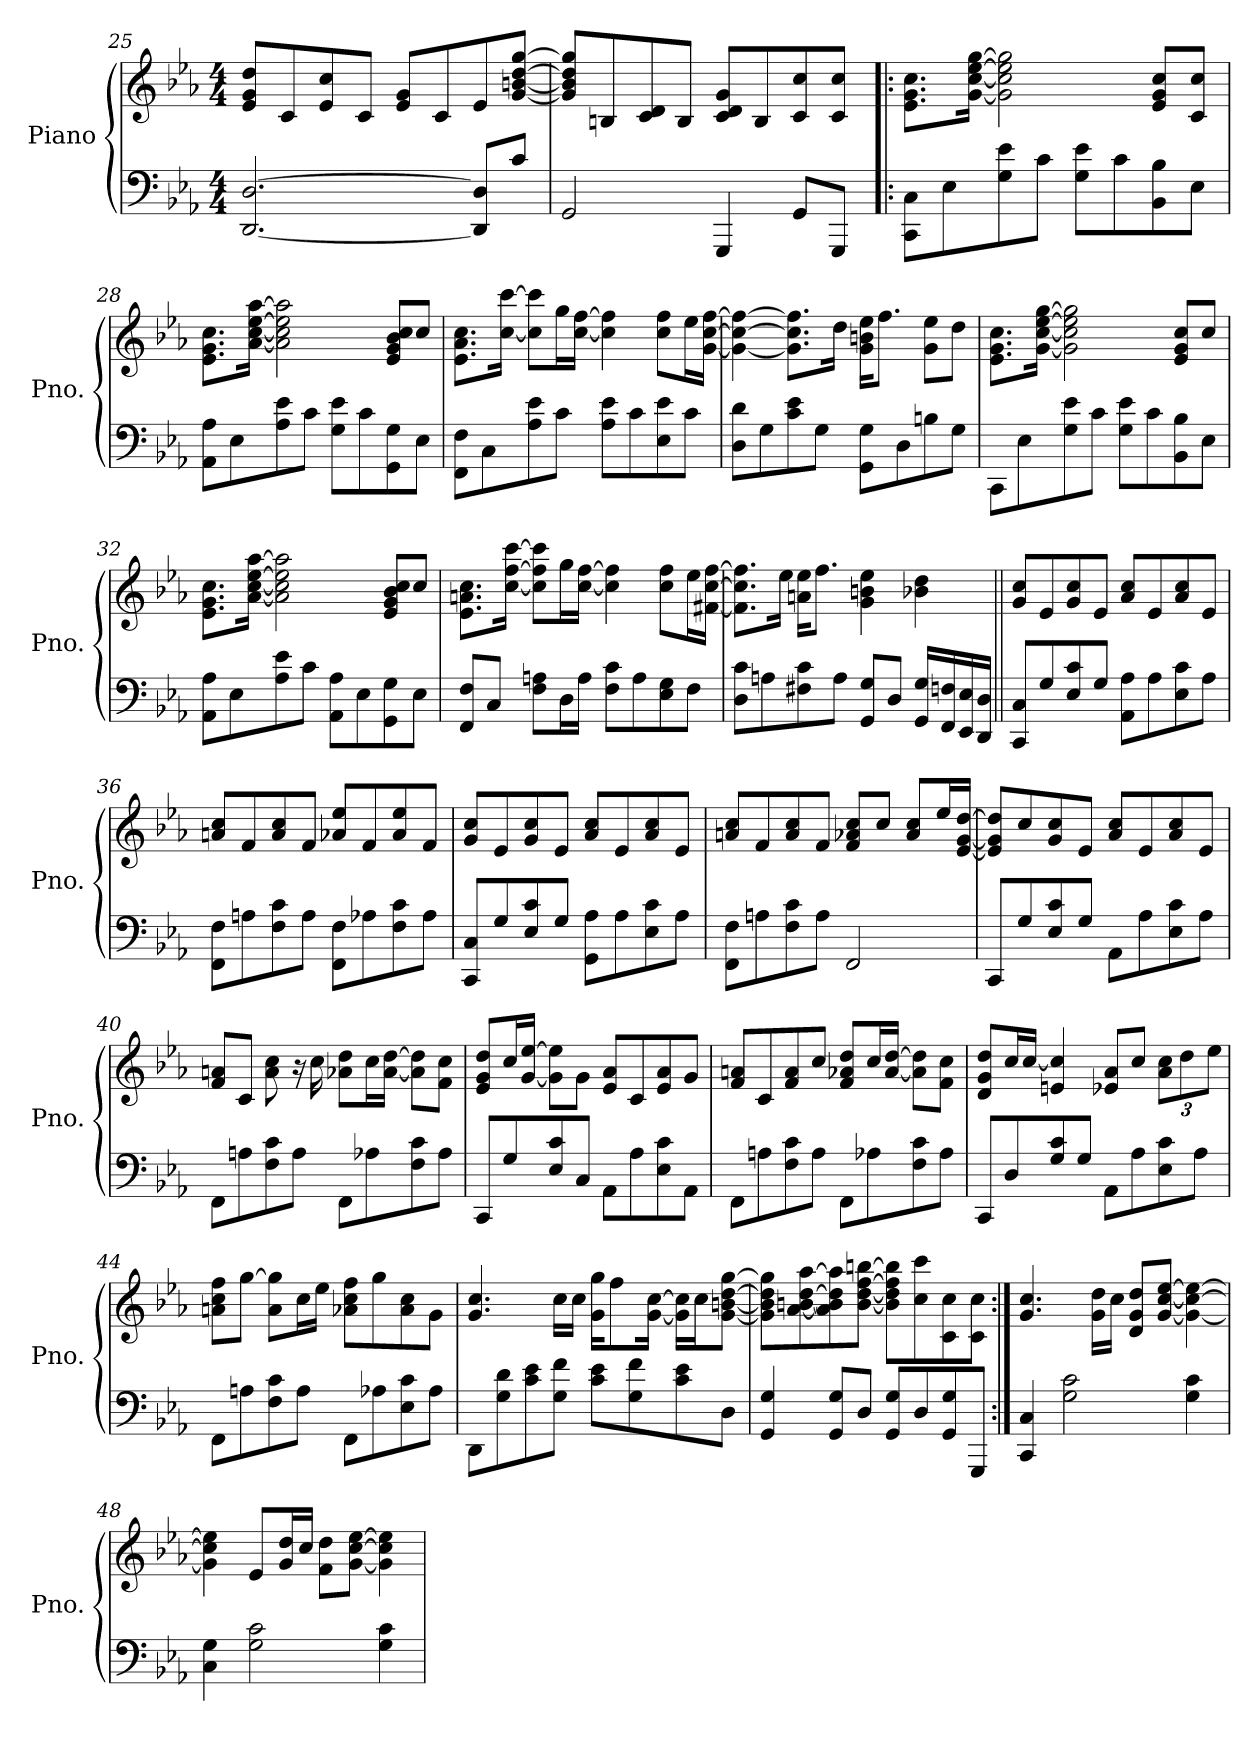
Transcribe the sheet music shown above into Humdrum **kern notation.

**kern	**kern
*part1	*part1
*staff2	*staff1
*I"Piano	*
*I'Pno.	*
*clefF4	*clefG2
*k[b-e-a-]	*k[b-e-a-]
*M4/4	*M4/4
=25	=25
[2.DD/ [2.D/	8e-/ 8g/ 8dd/L
.	8c/
.	8e-/ 8cc/
.	8c/J
.	8e-/ 8g/L
.	8c/
8DD/] 8D/]L	8e-/
8c/J	[8g/ [8bn/ [8dd/ [8gg/J
!!LO:LB:g=z
=26	=26
2GG/	8g/] 8b/] 8dd/] 8gg/]L
.	8Bn/
.	8c/ 8d/
.	8B/J
4GGG/	8c/ 8d/ 8g/L
.	8B/
8GG/L	8c/ 8cc/
8GGG/J	8c/ 8cc/J
!!LO:PB:g=z
=27!|:	=27!|:
8CC\ 8C\L	8.e-\ 8.g\ 8.cc\L
8E-\	.
.	[16g\ [16cc\ [16ee-\ [16gg\Jk
8G\ 8e-\	2g\] 2cc\] 2ee-\] 2gg\]
8c\J	.
8G\ 8e-\L	.
8c\	.
8BB-\ 8B-\	8e-/ 8g/ 8cc/L
8E-\J	8c/ 8cc/J
=28	=28
8AA-\ 8A-\L	8.e-\ 8.g\ 8.cc\L
8E-\	.
.	[16a-\ [16cc\ [16ee-\ [16aa-\Jk
8A-\ 8e-\	2a-\] 2cc\] 2ee-\] 2aa-\]
8c\J	.
8G\ 8e-\L	.
8c\	.
8GG\ 8G\	8e-/ 8g/ 8b-/ 8cc/L
8E-\J	8cc/J
!!LO:LB:g=z
=29	=29
8FF\ 8F\L	8.e-\ 8.a-\ 8.cc\L
8C\	.
.	[16cc\ [16ccc\Jk
8A-\ 8e-\	8cc\] 8ccc\]L
8c\J	16gg\L
.	[16cc\ [16ff\JJ
8A-\ 8e-\L	4cc\] 4ff\]
8c\	.
8E-\ 8e-\	8cc\ 8ff\L
8c\J	16ee-\L
.	[16g\ [16cc\ [16ff\JJ
=30	=30
8D\ 8d\L	4g\_ 4cc\_ 4ff\_
8G\	.
8c\ 8e-\	8.g\] 8.cc\] 8.ff\]L
8G\J	.
.	16dd\Jk
8GG\ 8G\L	16g\ 16bn\ 16ee-\KL
.	8.ff\J
8D\	.
8Bn\	8g\ 8ee-\L
8G\J	8dd\J
!!LO:LB:g=z
=31	=31
8CC\L	8.e-\ 8.g\ 8.cc\L
8E-\	.
.	[16g\ [16cc\ [16ee-\ [16gg\Jk
8G\ 8e-\	2g\] 2cc\] 2ee-\] 2gg\]
8c\J	.
8G\ 8e-\L	.
8c\	.
8BB-\ 8B-\	8e-/ 8g/ 8cc/L
8E-\J	8cc/J
=32	=32
8AA-\ 8A-\L	8.e-\ 8.g\ 8.cc\L
8E-\	.
.	[16a-\ [16cc\ [16ee-\ [16aa-\Jk
8A-\ 8e-\	2a-\] 2cc\] 2ee-\] 2aa-\]
8c\J	.
8AA-\ 8A-\L	.
8E-\	.
8GG\ 8G\	8e-/ 8g/ 8b-/ 8cc/L
8E-\J	8cc/J
!!LO:LB:g=z
=33	=33
8FF/ 8F/L	8.e-\ 8.an\ 8.cc\L
8C/J	.
.	[16cc\ [16ff\ [16ccc\Jk
8F\ 8An\L	8cc\] 8ff\] 8ccc\]L
16D\L	16gg\L
16A\JJ	[16cc\ [16ff\JJ
8F\ 8c\L	4cc\] 4ff\]
8A\	.
8E-\ 8G\	8cc\ 8ff\L
8F\J	16ee-\L
.	[16f#X\ [16cc\ [16ff\JJ
=34	=34
8D\ 8c\L	8.f#\] 8.cc\] 8.ff\]L
8An\	.
.	16ee-\Jk
8F#X\ 8c\	16an\ 16ee-\KL
.	8.ff\J
8A\J	.
8GG/ 8G/L	4g\ 4bn\ 4ee-\
8D/J	.
16GG/ 16G/LL	4b-X\ 4dd\
16FF/ 16Fn/	.
16EE-/ 16E-/	.
16DD/ 16D/JJ	.
!!LO:LB:g=z
=35||	=35||
8CC/ 8C/L	8g/ 8cc/L
8G/	8e-/
8E-/ 8c/	8g/ 8cc/
8G/J	8e-/J
8AA-\ 8A-\L	8a-/ 8cc/L
8A-\	8e-/
8E-\ 8c\	8a-/ 8cc/
8A-\J	8e-/J
=36	=36
8FF\ 8F\L	8an/ 8cc/L
8An\	8f/
8F\ 8c\	8a/ 8cc/
8A\J	8f/J
8FF\ 8F\L	8a-X/ 8ee-/L
8A-X\	8f/
8F\ 8c\	8a-/ 8ee-/
8A-\J	8f/J
!!LO:LB:g=z
=37	=37
8CC/ 8C/L	8g/ 8cc/L
8G/	8e-/
8E-/ 8c/	8g/ 8cc/
8G/J	8e-/J
8GG\ 8A-\L	8a-/ 8cc/L
8A-\	8e-/
8E-\ 8c\	8a-/ 8cc/
8A-\J	8e-/J
!!LO:PB:g=z
=38	=38
8FF\ 8F\L	8an/ 8cc/L
8An\	8f/
8F\ 8c\	8a/ 8cc/
8A\J	8f/J
2FF/	8f/ 8a-X/ 8cc/L
.	8cc/J
.	8a-/ 8cc/L
.	16ee-/L
.	[16e-/ [16g/ [16dd/JJ
=39	=39
8CC/L	8e-/] 8g/] 8dd/]L
8G/	8cc/
8E-/ 8c/	8g/ 8cc/
8G/J	8e-/J
8AA-\L	8a-/ 8cc/L
8A-\	8e-/
8E-\ 8c\	8a-/ 8cc/
8A-\J	8e-/J
!!LO:LB:g=z
=40	=40
8FF\L	8f/ 8an/L
8An\	8c/J
8F\ 8c\	8a\ 8cc\
8A\J	16r
.	16cc\
8FF\L	8a-X\ 8dd\L
8A-X\	16cc\L
.	[16a-\ [16dd\JJ
8F\ 8c\	8a-\] 8dd\]L
8A-\J	8f\ 8cc\J
=41	=41
8CC/L	8e-/ 8g/ 8dd/L
8G/	16cc/L
.	[16g/ [16ee-/JJ
8E-/ 8c/	8g\] 8ee-\]L
8C/J	8g\J
8AA-\L	8e-/ 8a-/L
8A-\	8c/
8E-\ 8c\	8e-/ 8a-/
8AA-\J	8g/J
!!LO:LB:g=z
=42	=42
8FF\L	8f/ 8an/L
8An\	8c/
8F\ 8c\	8f/ 8a/
8A\J	8cc/J
8FF\L	8f/ 8a-X/ 8dd/L
8A-X\	16cc/L
.	[16a-/ [16dd/JJ
8F\ 8c\	8a-\] 8dd\]L
8A-\J	8f\ 8cc\J
=43	=43
8CC/L	8d/ 8g/ 8dd/L
8D/	16cc/L
.	[16cc/JJ
8G/ 8c/	4en/ 4cc/]
8G/J	.
8AA-\L	8e-X/ 8a-/L
8A-\	8cc/J
*	*Xbrackettup
8E-\ 8c\	12a-\ 12cc\L
.	12dd\
8A-\J	.
.	12ee-\J
=44	=44
8FF\L	8an\ 8cc\ 8ff\L
8An\	[8gg\J
8F\ 8c\	8a\ 8gg\]L
8A\J	16cc\L
.	16ee-\JJ
8FF\L	8a-X\ 8cc\ 8ff\L
8A-X\	8gg\
8E-\ 8c\	8a-\ 8cc\
8A-\J	8g\J
!!LO:LB:g=z
=45	=45
8DD\L	4.g/ 4.cc/
8G\ 8d\	.
8c\ 8e-\	.
8G\ 8f\J	16cc\LL
.	16cc\JJ
8c\ 8e-\L	16g\ 16gg\KL
.	8ff\
8G\ 8f\	.
.	[16g\ [16cc\Jk
8c\ 8e-\	16g\] 16cc\]LL
.	16cc\J
8D\J	[8g\ [8bn\ [8dd\ [8gg\J
=46	=46
4GG/ 4G/	8g\] 8b\] 8dd\] 8gg\]L
.	[8a-\ [8bn\ [8dd\ [8aa-\
8GG/ 8G/L	8a-\] 8b\] 8dd\] 8aa-\]
8D/J	[8b\ [8dd\ [8ff\ [8bbn\J
8GG/ 8G/L	8b\] 8dd\] 8ff\] 8bb\]L
8D/	8cc\ 8ccc\
8GG/ 8G/	8c\ 8cc\
8GGG/J	8c\ 8cc\J
!!LO:LB:g=z
=47:|!	=47:|!
4CC/ 4C/	4.g/ 4.cc/
2G\ 2c\	.
.	16g\ 16dd\LL
.	16cc\JJ
.	8d/ 8g/ 8dd/L
.	[8g/ [8cc/ [8ee-/J
4G\ 4c\	4g\_ 4cc\_ 4ee-\_
=48	=48
4C\ 4G\	4g\] 4cc\] 4ee-\]
2G\ 2c\	8e-/L
.	16g/ 16dd/L
.	16cc/JJ
.	8f\ 8dd\L
.	[8g\ [8cc\ [8ee-\J
4G\ 4c\	4g\] 4cc\] 4ee-\]
=	=
*-	*-
